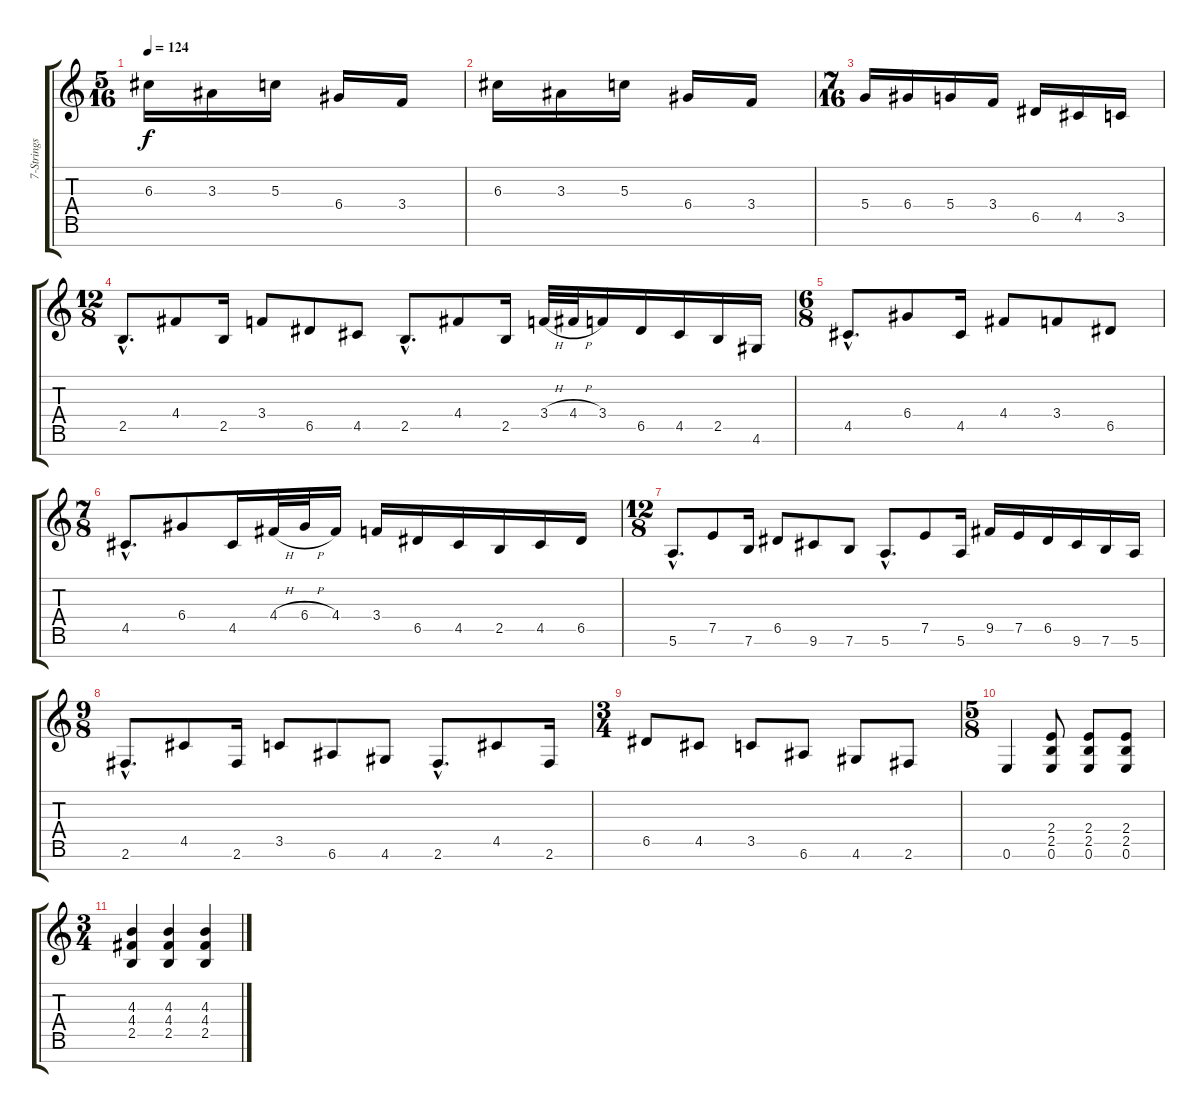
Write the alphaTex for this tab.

\track ("7-Strings Distortion Guitar 2" "7-Strings ") {instrument distortionguitar}
\staff {score tabs}
\tuning (E4 B3 G3 D3 A2 E2 B1) {hide}
\ts (5 16)
\tempo 124
\clef g2
\ks c
6.3.16{dy f} 3.3.16 5.3.16 6.4.16 3.4.16 |
6.3.16 3.3.16 5.3.16 6.4.16 3.4.16 |
\ts (7 16)
5.4.16 6.4.16 5.4.16 3.4.16 6.5.16 4.5.16 3.5.16 |
\ts (12 8)
2.5{hac}.8{d} 4.4.8 2.5.16 3.4.8 6.5.8 4.5.8 2.5{hac}.8{d} 4.4.8 2.5.16 3.4{h}.32 4.4{h}.32 3.4.16 6.5.16 4.5.16 2.5.16 4.6.16 |
\ts (6 8)
4.5{hac}.8{d} 6.4.8 4.5.16 4.4.8 3.4.8 6.5.8 |
\ts (7 8)
4.5{hac}.8{d} 6.4.8 4.5.16 4.4{h}.32 6.4{h}.32 4.4.16 3.4.16 6.5.16 4.5.16 2.5.16 4.5.16 6.5.16 |
\ts (12 8)
5.6{hac}.8{d} 7.5.8 7.6.16 6.5.8 9.6.8 7.6.8 5.6{hac}.8{d} 7.5.8 5.6.16 9.5.16 7.5.16 6.5.16 9.6.16 7.6.16 5.6.16 |
\ts (9 8)
2.6{hac}.8{d} 4.5.8 2.6.16 3.5.8 6.6.8 4.6.8 2.6{hac}.8{d} 4.5.8 2.6.16 |
\ts (3 4)
6.5.8 4.5.8 3.5.8 6.6.8 4.6.8 2.6.8 |
\ts (5 8)
0.6.4 (2.4 2.5 0.6).8 (2.4 2.5 0.6).8 (2.4 2.5 0.6).8 |
\ts (3 4)
(4.3 4.4 2.5).4 (4.3 4.4 2.5).4 (4.3 4.4 2.5).4
